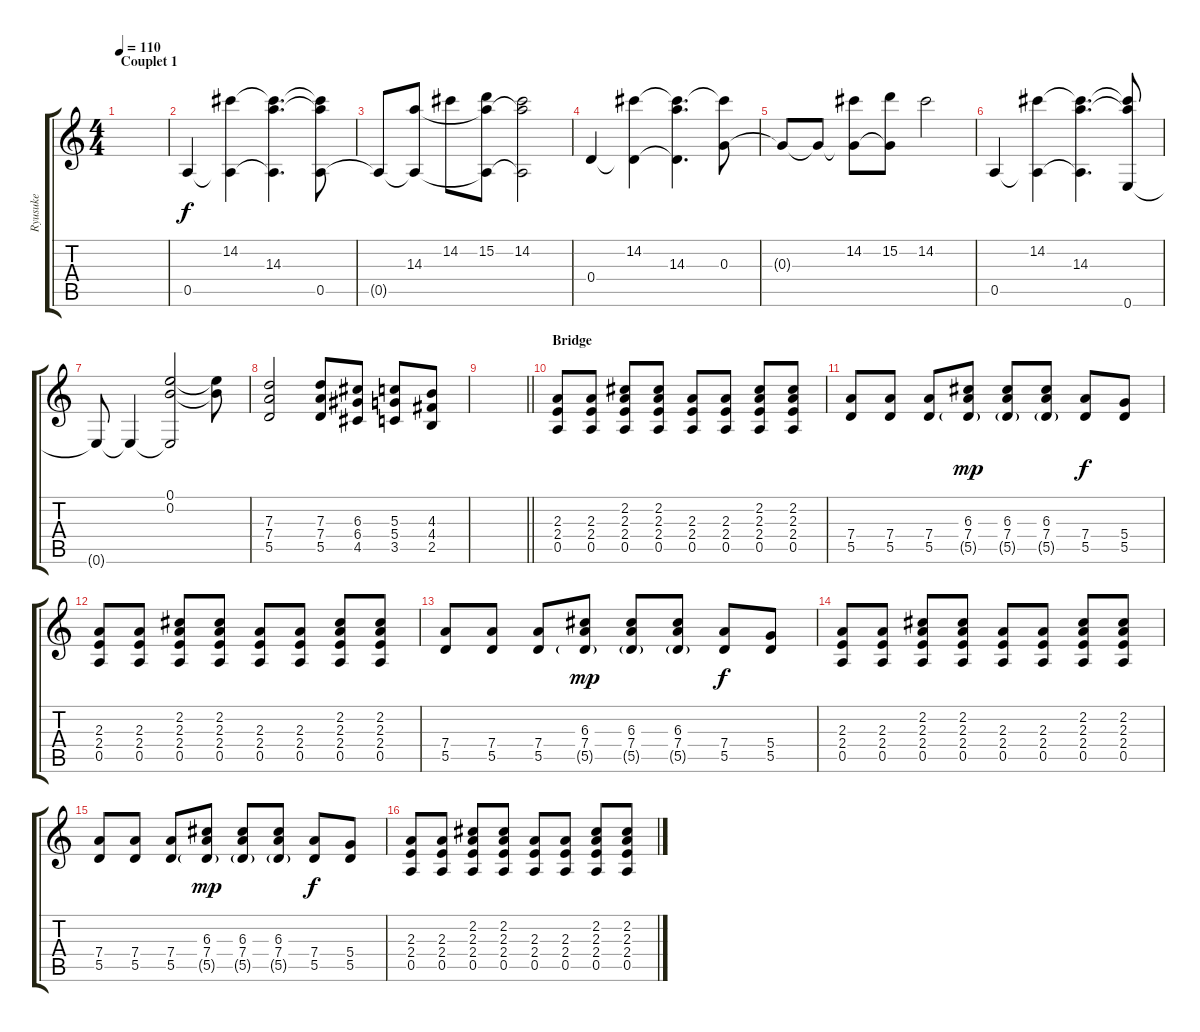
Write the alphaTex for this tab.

\track ("Ryusuke" "Ryusuke") {instrument distortionguitar}
\staff {score tabs}
\tuning (E4 B3 G3 D3 A2 E2) {hide}
\ts (4 4)
\section ("" "Couplet 1")
\tempo 110
\clef g2
\ks c
|
0.5.4 (14.2 0.5{t}).4 (14.2{t} 14.3 0.5{t}).4{d} (14.2{t} 14.3{t} 0.5).8 |
0.5{t}.8 (14.3 0.5{t}).8 14.2.8 (15.2 14.3{t} 0.5{t}).8 (14.2 14.3{t} 0.5{t}).2 |
0.4.4 (14.2 0.4{t}).4 (14.2{t} 14.3 0.4{t}).4{d} (14.2{t} 0.3).8 |
0.3{t}.8 0.3{t}.8 (14.2 0.3{t}).8 (15.2 0.3{t}).8 14.2.2 |
0.5.4 (14.2 0.5{t}).4 (14.2{t} 14.3 0.5{t}).4{d} (14.2{t} 14.3{t} 0.6).8 |
0.6{t}.8 0.6{t}.4 (0.1 0.2 0.6{t}).2 (0.1{t} 0.2{t}).8 |
(7.3 7.4 5.5).2 (7.3 7.4 5.5).8 (6.3 6.4 4.5).8 (5.3 5.4 3.5).8 (4.3 4.4 2.5).8 |
\barLineRight lightlight
|
\section ("" "Bridge")
(2.3 2.4 0.5).8 (2.3 2.4 0.5).8 (2.2 2.3 2.4 0.5).8 (2.2 2.3 2.4 0.5).8 (2.3 2.4 0.5).8 (2.3 2.4 0.5).8 (2.2 2.3 2.4 0.5).8 (2.2 2.3 2.4 0.5).8 |
(7.4 5.5).8 (7.4 5.5).8 (7.4 5.5).8 (6.3 7.4 5.5{g}).8{dy mp} (6.3 7.4 5.5{g}).8 (6.3 7.4 5.5{g}).8 (7.4 5.5).8{dy f} (5.4 5.5).8 |
(2.3 2.4 0.5).8 (2.3 2.4 0.5).8 (2.2 2.3 2.4 0.5).8 (2.2 2.3 2.4 0.5).8 (2.3 2.4 0.5).8 (2.3 2.4 0.5).8 (2.2 2.3 2.4 0.5).8 (2.2 2.3 2.4 0.5).8 |
(7.4 5.5).8 (7.4 5.5).8 (7.4 5.5).8 (6.3 7.4 5.5{g}).8{dy mp} (6.3 7.4 5.5{g}).8 (6.3 7.4 5.5{g}).8 (7.4 5.5).8{dy f} (5.4 5.5).8 |
(2.3 2.4 0.5).8 (2.3 2.4 0.5).8 (2.2 2.3 2.4 0.5).8 (2.2 2.3 2.4 0.5).8 (2.3 2.4 0.5).8 (2.3 2.4 0.5).8 (2.2 2.3 2.4 0.5).8 (2.2 2.3 2.4 0.5).8 |
(7.4 5.5).8 (7.4 5.5).8 (7.4 5.5).8 (6.3 7.4 5.5{g}).8{dy mp} (6.3 7.4 5.5{g}).8 (6.3 7.4 5.5{g}).8 (7.4 5.5).8{dy f} (5.4 5.5).8 |
(2.3 2.4 0.5).8 (2.3 2.4 0.5).8 (2.2 2.3 2.4 0.5).8 (2.2 2.3 2.4 0.5).8 (2.3 2.4 0.5).8 (2.3 2.4 0.5).8 (2.2 2.3 2.4 0.5).8 (2.2 2.3 2.4 0.5).8
